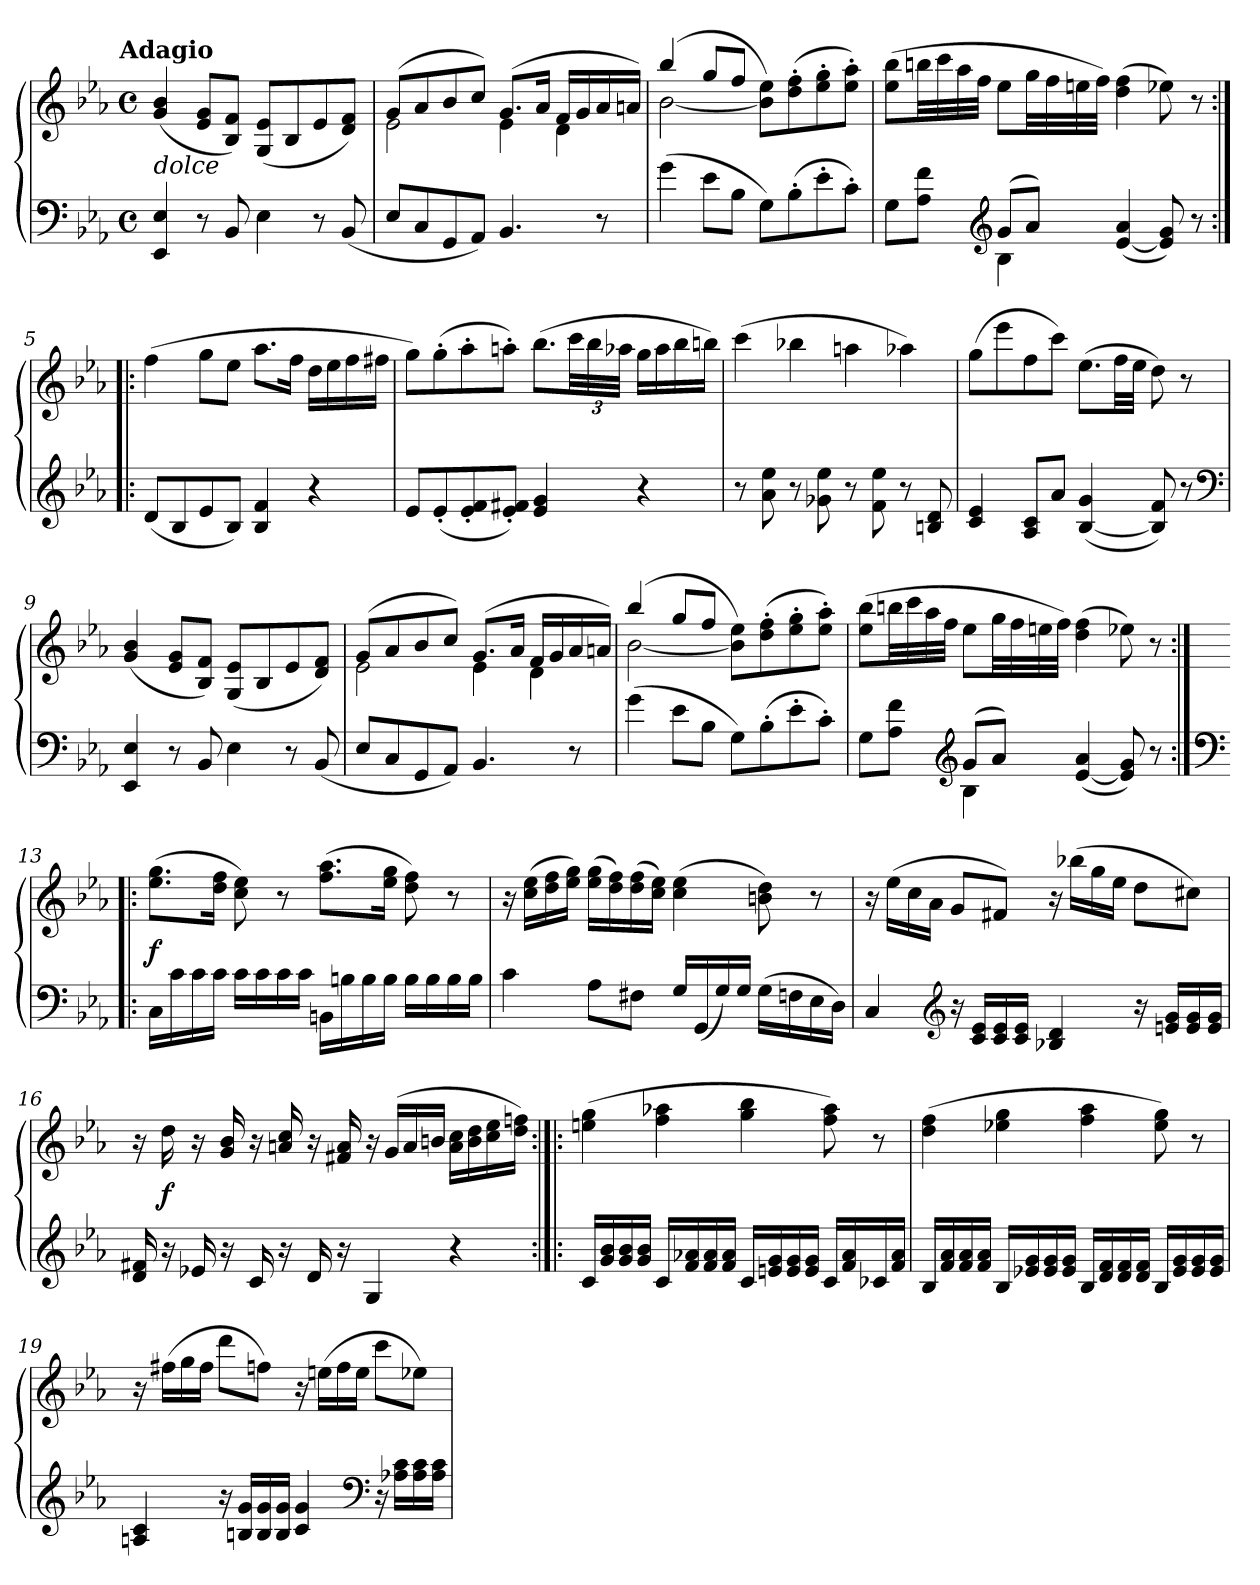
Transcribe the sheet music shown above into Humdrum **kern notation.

**kern	**kern	**dynam
*part1	*part1	*part1
*staff2	*staff1	*staff1/2
*clefF4	*clefG2	*
*k[b-e-a-]	*k[b-e-a-]	*
*E-:	*E-:	*
!!LO:TX:omd:t=Adagio
*M4/4	*M4/4	*
*met(c)	*met(c)	*
*MM60	*MM60	*
=1	=1	=1
!	!LO:TX:b:i:t=dolce	!
4EE- 4E-	(4g 4b-	.
8r	8e- 8gL	.
8BB-	8B- 8fJ)	.
4E-	(8G 8e-L	.
.	8B-	.
8r	8e-	.
(8BB-	8d 8fJ)	.
=2	=2	=2
*	*^	*
8E-L	(8gL	2e-	.
8C	8a-	.	.
8GG	8b-	.	.
8AA-J)	8ccJ)	.	.
4.BB-	(8.gL	4e-	.
.	16a-Jk	.	.
.	16fLL	4d	.
.	16g	.	.
8r	16a-	.	.
.	16anJJ)	.	.
=3	=3	=3	=3
(4g	(4bb-	[2b-	.
8e-L	8ggL	.	.
8B-J	8ffJ	.	.
8GL)	2ryy	8b-] 8ee-L)	.
(8B-'	.	(>8dd'> 8ff'>	.
8e-'	.	8ee-'> 8gg'>	.
8c'J)	.	8ee-'> 8aa-'>J)	.
*	*v	*v	*
=4	=4	=4
*^	*	*
8G\L	4ryy	(8ee- 8bb-L	.
8A-\ 8f\J	.	32bbnLL	.
.	.	32ccc	.
.	.	32aa-	.
.	.	32ffJJJ	.
*clefG2	*	*	*
(8gL	4B-	8ee-L	.
8a-J)	.	32ggLL	.
.	.	32ff	.
.	.	32een	.
.	.	32ffJJJ)	.
(>[4e- 4a-	2ryy	(4dd 4ff	.
8e-] 8g)	.	8ee-X)	.
8r	.	8r	.
*v	*v	*	*
=5:|!|:	=5:|!|:	=5:|!|:
(8dL	(4ff	.
8B-	.	.
8e-	8ggL	.
8B-J)	8ee-J	.
4B- 4f	8.aa-L	.
.	16ffJk	.
4r	16ddLL	.
.	16ee-	.
.	16ff	.
.	16ff#XJJ	.
=6	=6	=6
8e-L	8ggL)	.
(8e-'	(8gg'	.
8e-' 8f'	8aa-'	.
8e-' 8f#X'J)	8aan'J)	.
4e- 4g	(8.bb-L	.
.	48cccLL	.
.	48bb-	.
.	48aa-XJJJ	.
4r	16ggLL	.
.	16aa-	.
.	16bb-	.
.	16bbnJJ)	.
=7	=7	=7
8r	(4ccc	.
8a- 8ee-	.	.
8r	4bb-X	.
8g-X 8ee-	.	.
8r	4aan	.
8f 8ee-	.	.
8r	4aa-X)	.
8Bn 8d	.	.
=8	=8	=8
4c 4e-	(8ggL	.
.	8eee-	.
8A- 8cL	8ff	.
8a-J	8cccJ)	.
(>[4B- 4g	(8.ee-L	.
.	32ffLL	.
.	32ee-JJJ	.
8B-] 8f)	8dd)	.
8r	8r	.
*clefF4	*	*
=9	=9	=9
4EE- 4E-	(4g 4b-	.
8r	8e- 8gL	.
8BB-	8B- 8fJ)	.
4E-	(8G 8e-L	.
.	8B-	.
8r	8e-	.
(8BB-	8d 8fJ)	.
=10	=10	=10
*	*^	*
8E-L	(8gL	2e-	.
8C	8a-	.	.
8GG	8b-	.	.
8AA-J)	8ccJ)	.	.
4.BB-	(8.gL	4e-	.
.	16a-Jk	.	.
.	16fLL	4d	.
.	16g	.	.
8r	16a-	.	.
.	16anJJ)	.	.
=11	=11	=11	=11
(4g	(4bb-	[2b-	.
8e-L	8ggL	.	.
8B-J	8ffJ	.	.
8GL)	2ryy	8b-] 8ee-L)	.
(8B-'	.	(>8dd'> 8ff'>	.
8e-'	.	8ee-'> 8gg'>	.
8c'J)	.	8ee-'> 8aa-'>J)	.
*	*v	*v	*
=12	=12	=12
*^	*	*
4ryy	8GL	(8ee- 8bb-L	.
.	8A- 8fJ	32bbnLL	.
.	.	32ccc	.
.	.	32aa-	.
.	.	32ffJJJ	.
*clefG2	*	*	*
(8gL	4B-	8ee-L	.
8a-J)	.	32ggLL	.
.	.	32ff	.
.	.	32een	.
.	.	32ffJJJ)	.
(>[4e- 4a-	2ryy	(4dd 4ff	.
8e-] 8g)	.	8ee-X)	.
8r	.	8r	.
*v	*v	*	*
=13:|!|:	=13:|!|:	=13:|!|:
*clefF4	*	*
16CLL	(8.ee- 8.ggL	f
16c	.	.
16c	.	.
16cJJ	16dd 16ffJk	.
16cLL	8cc 8ee-)	.
16c	.	.
16c	8r	.
16cJJ	.	.
16BBnLL	(8.ff 8.aa-L	.
16Bn	.	.
16B	.	.
16BJJ	16ee- 16ggJk	.
16BLL	8dd 8ff)	.
16B	.	.
16B	8r	.
16BJJ	.	.
=14	=14	=14
4c	16r	.
.	(16cc 16ee-LL	.
.	16dd 16ff	.
.	16ee- 16ggJJ)	.
8A-L	(16ee- 16ggLL	.
.	16dd 16ff)	.
8F#XJ	(16dd 16ff	.
.	16cc 16ee-JJ)	.
16GLL	(4cc 4ee-	.
(16GG	.	.
16G)	.	.
16GJJ	.	.
(16GLL	8bn 8dd)	.
16Fn	.	.
16E-	8r	.
16DJJ)	.	.
=15	=15	=15
4C	16r	.
.	(16ee-LL	.
.	16cc	.
.	16a-JJ	.
*clefG2	*	*
16r	8gL	.
16c 16e-LL	.	.
16c 16e-	8f#XJ)	.
16c 16e-JJ	.	.
4B-X 4d	16r	.
.	(16bb-XLL	.
.	16gg	.
.	16ee-JJ	.
16r	8ddL	.
16en 16gLL	.	.
16e 16g	8cc#XJ)	.
16e 16gJJ	.	.
=16	=16	=16
16d 16f#X	16r	.
16r	16dd	f
16e-X	16r	.
16r	16g 16b-	.
16c	16r	.
16r	16an/ 16cc/	.
16d	16r	.
16r	16f#X 16a	.
4G	16r	.
.	(>16gLL	.
.	16a	.
.	16bnJJ	.
4r	16a 16ccLL	.
.	16b 16dd	.
.	16cc 16ee-	.
.	16dd 16ffnJJ)	.
=17:|!|:	=17:|!|:	=17:|!|:
16cLL	(4een 4gg	.
16g 16b-	.	.
16g 16b-	.	.
16g 16b-JJ	.	.
16cLL	4ff 4aa-X	.
16f 16a-X	.	.
16f 16a-	.	.
16f 16a-JJ	.	.
16cLL	4gg 4bb-	.
16en 16g	.	.
16e 16g	.	.
16e 16gJJ	.	.
16cLL	8ff 8aa-)	.
16f 16a-	.	.
16c-X	8r	.
16f 16a-JJ	.	.
=18	=18	=18
16B-LL	(4dd 4ff	.
16f 16a-	.	.
16f 16a-	.	.
16f 16a-JJ	.	.
16B-LL	4ee-X 4gg	.
16e-X 16g	.	.
16e- 16g	.	.
16e- 16gJJ	.	.
16B-LL	4ff 4aa-	.
16d 16f	.	.
16d 16f	.	.
16d 16fJJ	.	.
16B-LL	8ee- 8gg)	.
16e- 16g	.	.
16e- 16g	8r	.
16e- 16gJJ	.	.
=19	=19	=19
4An 4c	16r	.
.	(16ff#XLL	.
.	16gg	.
.	16ff#JJ	.
16r	8dddL	.
16Bn 16gLL	.	.
16B 16g	8ffnJ)	.
16B 16gJJ	.	.
4c 4g	16r	.
.	(16eenLL	.
.	16ff	.
.	16eeJJ	.
*clefF4	*	*
16r	8cccL	.
16A-X 16cLL	.	.
16A- 16c	8ee-XJ)	.
16A- 16cJJ	.	.
=	=	=
*-	*-	*-
